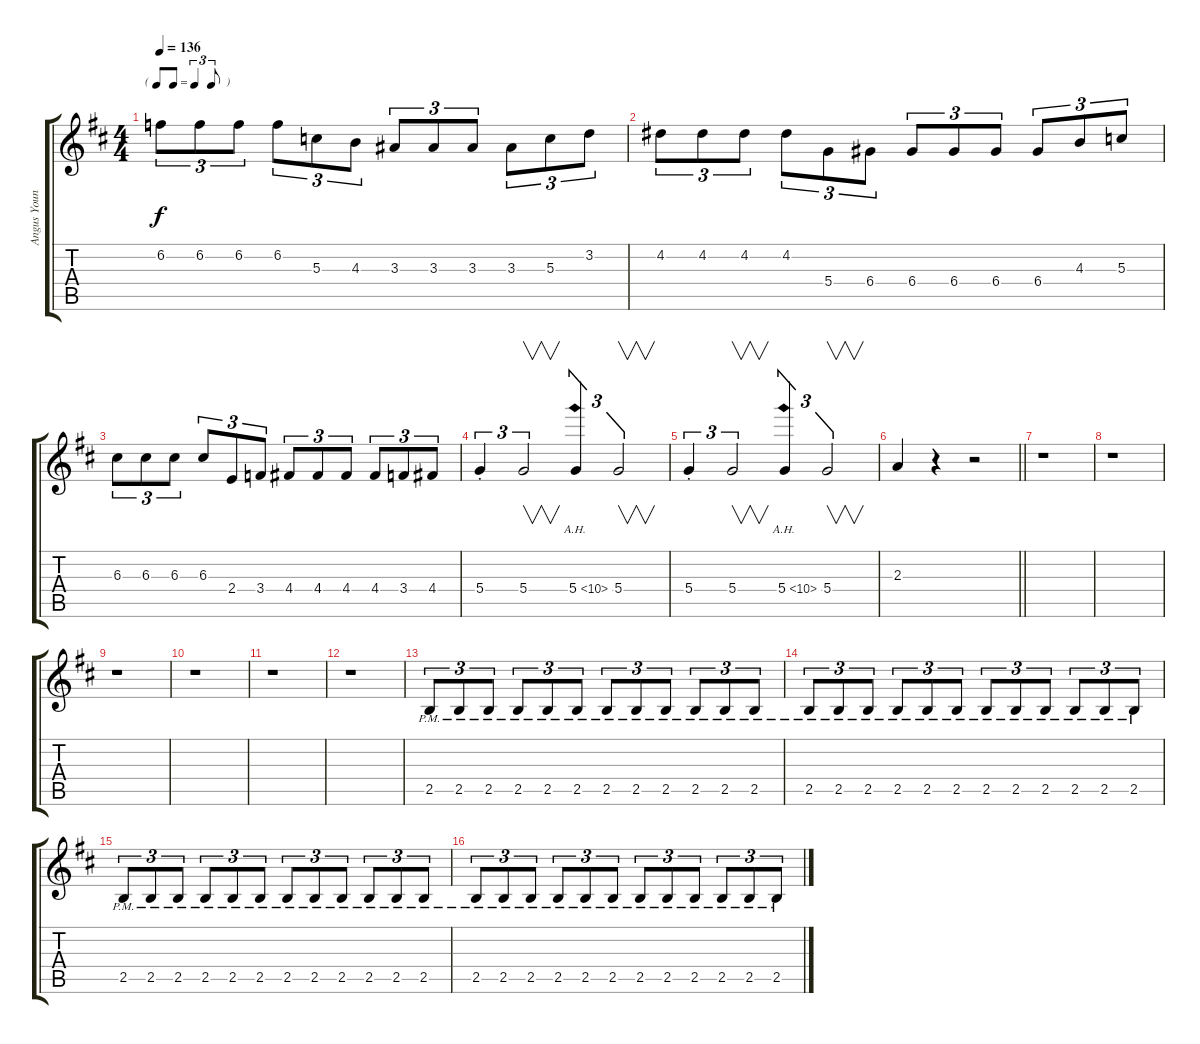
\track ("Angus Young" "Angus Youn") {instrument distortionguitar}
\staff {score tabs}
\tuning (E4 B3 G3 D3 A2 E2) {hide}
\ts (4 4)
\tf triplet8th
\tempo 136
\clef g2
\ks d
6.2.8{tu (3 2) dy f} 6.2.8{tu (3 2)} 6.2.8{tu (3 2)} 6.2.8{tu (3 2)} 5.3.8{tu (3 2)} 4.3.8{tu (3 2)} 3.3.8{tu (3 2)} 3.3.8{tu (3 2)} 3.3.8{tu (3 2)} 3.3.8{tu (3 2)} 5.3.8{tu (3 2)} 3.2.8{tu (3 2)} |
4.2.8{tu (3 2)} 4.2.8{tu (3 2)} 4.2.8{tu (3 2)} 4.2.8{tu (3 2)} 5.4.8{tu (3 2)} 6.4.8{tu (3 2)} 6.4.8{tu (3 2)} 6.4.8{tu (3 2)} 6.4.8{tu (3 2)} 6.4.8{tu (3 2)} 4.3.8{tu (3 2)} 5.3.8{tu (3 2)} |
6.3.8{tu (3 2)} 6.3.8{tu (3 2)} 6.3.8{tu (3 2)} 6.3.8{tu (3 2)} 2.4.8{tu (3 2)} 3.4.8{tu (3 2)} 4.4.8{tu (3 2)} 4.4.8{tu (3 2)} 4.4.8{tu (3 2)} 4.4.8{tu (3 2)} 3.4.8{tu (3 2)} 4.4.8{tu (3 2)} |
5.4{st}.4{tu (3 2)} 5.4.2{v tu (3 2)} 5.4{ah 5}.4{tu (3 2)} 5.4.2{v tu (3 2)} |
5.4{st}.4{tu (3 2)} 5.4.2{v tu (3 2)} 5.4{ah 5}.4{tu (3 2)} 5.4.2{v tu (3 2)} |
\barLineRight lightlight
2.3.4 r.4 r.2 |
r.1 |
r.1 |
r.1 |
r.1 |
r.1 |
r.1 |
2.5{pm}.8{tu (3 2)} 2.5{pm}.8{tu (3 2)} 2.5{pm}.8{tu (3 2)} 2.5{pm}.8{tu (3 2)} 2.5{pm}.8{tu (3 2)} 2.5{pm}.8{tu (3 2)} 2.5{pm}.8{tu (3 2)} 2.5{pm}.8{tu (3 2)} 2.5{pm}.8{tu (3 2)} 2.5{pm}.8{tu (3 2)} 2.5{pm}.8{tu (3 2)} 2.5{pm}.8{tu (3 2)} |
2.5{pm}.8{tu (3 2)} 2.5{pm}.8{tu (3 2)} 2.5{pm}.8{tu (3 2)} 2.5{pm}.8{tu (3 2)} 2.5{pm}.8{tu (3 2)} 2.5{pm}.8{tu (3 2)} 2.5{pm}.8{tu (3 2)} 2.5{pm}.8{tu (3 2)} 2.5{pm}.8{tu (3 2)} 2.5{pm}.8{tu (3 2)} 2.5{pm}.8{tu (3 2)} 2.5{pm}.8{tu (3 2)} |
2.5{pm}.8{tu (3 2)} 2.5{pm}.8{tu (3 2)} 2.5{pm}.8{tu (3 2)} 2.5{pm}.8{tu (3 2)} 2.5{pm}.8{tu (3 2)} 2.5{pm}.8{tu (3 2)} 2.5{pm}.8{tu (3 2)} 2.5{pm}.8{tu (3 2)} 2.5{pm}.8{tu (3 2)} 2.5{pm}.8{tu (3 2)} 2.5{pm}.8{tu (3 2)} 2.5{pm}.8{tu (3 2)} |
2.5{pm}.8{tu (3 2)} 2.5{pm}.8{tu (3 2)} 2.5{pm}.8{tu (3 2)} 2.5{pm}.8{tu (3 2)} 2.5{pm}.8{tu (3 2)} 2.5{pm}.8{tu (3 2)} 2.5{pm}.8{tu (3 2)} 2.5{pm}.8{tu (3 2)} 2.5{pm}.8{tu (3 2)} 2.5{pm}.8{tu (3 2)} 2.5{pm}.8{tu (3 2)} 2.5{pm}.8{tu (3 2)}
